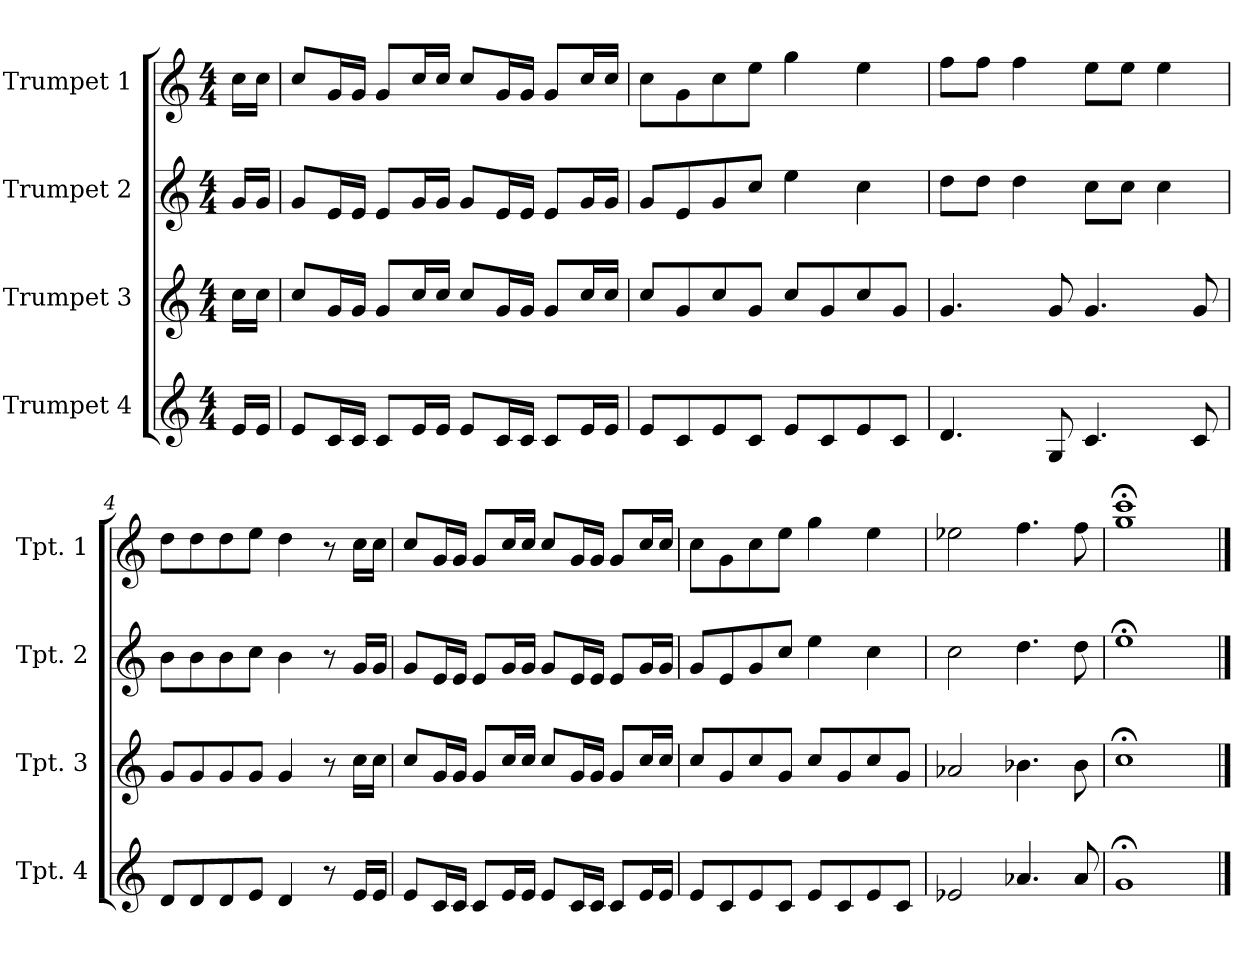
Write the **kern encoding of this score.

**kern	**kern	**kern	**kern
*part4	*part3	*part2	*part1
*staff4	*staff3	*staff2	*staff1
*I"Trumpet 4	*I"Trumpet 3	*I"Trumpet 2	*I"Trumpet 1
*I'Tpt. 4	*I'Tpt. 3	*I'Tpt. 2	*I'Tpt. 1
*clefG2	*clefG2	*clefG2	*clefG2
*ITrd1c2	*ITrd1c2	*ITrd1c2	*ITrd1c2
*k[b-e-]	*k[b-e-]	*k[b-e-]	*k[b-e-]
*M4/4	*M4/4	*M4/4	*M4/4
*MM116	*MM116	*MM116	*MM116
=	=	=	=
16d/LL	16b-\LL	16f/LL	16b-\LL
16d/JJ	16b-\JJ	16f/JJ	16b-\JJ
=1	=1	=1	=1
8d/L	8b-/L	8f/L	8b-/L
16B-/L	16f/L	16d/L	16f/L
16B-/JJ	16f/JJ	16d/JJ	16f/JJ
8B-/L	8f/L	8d/L	8f/L
16d/L	16b-/L	16f/L	16b-/L
16d/JJ	16b-/JJ	16f/JJ	16b-/JJ
8d/L	8b-/L	8f/L	8b-/L
16B-/L	16f/L	16d/L	16f/L
16B-/JJ	16f/JJ	16d/JJ	16f/JJ
8B-/L	8f/L	8d/L	8f/L
16d/L	16b-/L	16f/L	16b-/L
16d/JJ	16b-/JJ	16f/JJ	16b-/JJ
=2	=2	=2	=2
8d/L	8b-/L	8f/L	8b-\L
8B-/	8f/	8d/	8f\
8d/	8b-/	8f/	8b-\
8B-/J	8f/J	8b-/J	8dd\J
8d/L	8b-/L	4dd\	4ff\
8B-/	8f/	.	.
8d/	8b-/	4b-\	4dd\
8B-/J	8f/J	.	.
=3	=3	=3	=3
4.c/	4.f/	8cc\L	8ee-\L
.	.	8cc\J	8ee-\J
.	.	4cc\	4ee-\
8F/	8f/	.	.
4.B-/	4.f/	8b-\L	8dd\L
.	.	8b-\J	8dd\J
.	.	4b-\	4dd\
8B-/	8f/	.	.
=4	=4	=4	=4
8c/L	8f/L	8a\L	8cc\L
8c/	8f/	8a\	8cc\
8c/	8f/	8a\	8cc\
8d/J	8f/J	8b-\J	8dd\J
4c/	4f/	4a\	4cc\
8r	8r	8r	8r
16d/LL	16b-\LL	16f/LL	16b-\LL
16d/JJ	16b-\JJ	16f/JJ	16b-\JJ
=5	=5	=5	=5
8d/L	8b-/L	8f/L	8b-/L
16B-/L	16f/L	16d/L	16f/L
16B-/JJ	16f/JJ	16d/JJ	16f/JJ
8B-/L	8f/L	8d/L	8f/L
16d/L	16b-/L	16f/L	16b-/L
16d/JJ	16b-/JJ	16f/JJ	16b-/JJ
8d/L	8b-/L	8f/L	8b-/L
16B-/L	16f/L	16d/L	16f/L
16B-/JJ	16f/JJ	16d/JJ	16f/JJ
8B-/L	8f/L	8d/L	8f/L
16d/L	16b-/L	16f/L	16b-/L
16d/JJ	16b-/JJ	16f/JJ	16b-/JJ
=6	=6	=6	=6
8d/L	8b-/L	8f/L	8b-\L
8B-/	8f/	8d/	8f\
8d/	8b-/	8f/	8b-\
8B-/J	8f/J	8b-/J	8dd\J
8d/L	8b-/L	4dd\	4ff\
8B-/	8f/	.	.
8d/	8b-/	4b-\	4dd\
8B-/J	8f/J	.	.
=7	=7	=7	=7
2d-X/	2g-X/	2b-\	2dd-X\
4.g-X/	4.a-X\	4.cc\	4.ee-\
8g-/	8a-\	8cc\	8ee-\
=8	=8	=8	=8
1f;<	1b-;<	1dd;<	1ff;< 1bb-;<
==	==	==	==
*-	*-	*-	*-
